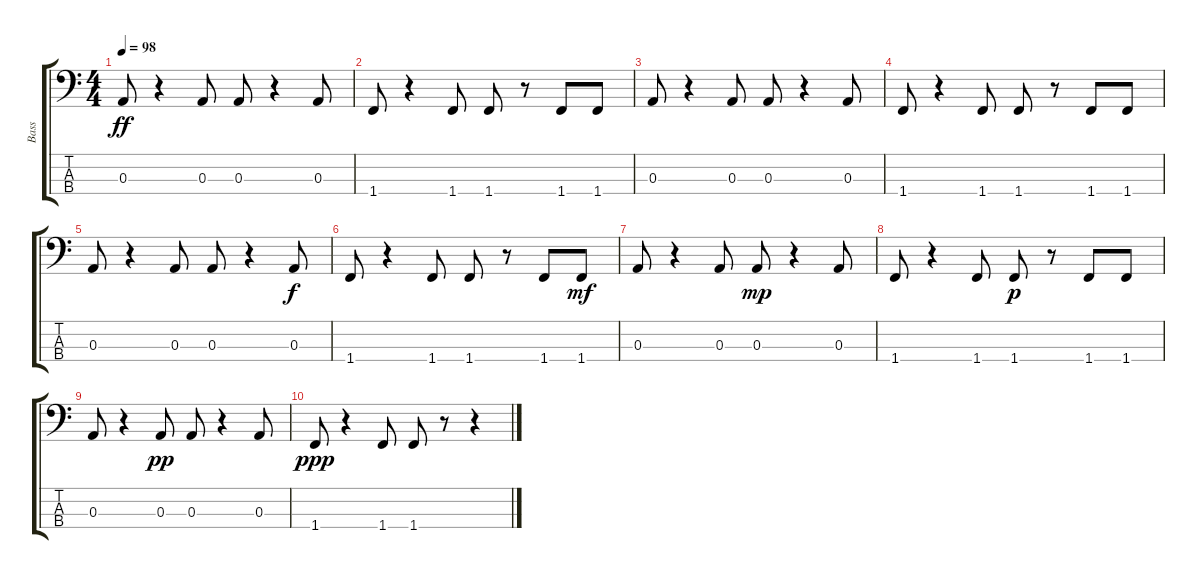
\track ("Bass" "Bass") {instrument slapbass2}
\staff {score tabs}
\tuning (G2 D2 A1 E1) {hide}
\ts (4 4)
\tempo 98
\clef f4
\ks c
0.3.8{dy ff} r.4 0.3.8 0.3.8 r.4 0.3.8 |
1.4.8 r.4 1.4.8 1.4.8 r.8 1.4.8 1.4.8 |
0.3.8 r.4 0.3.8 0.3.8 r.4 0.3.8 |
1.4.8 r.4 1.4.8 1.4.8 r.8 1.4.8 1.4.8 |
0.3.8 r.4 0.3.8 0.3.8 r.4 0.3.8{dy f} |
1.4.8 r.4 1.4.8 1.4.8 r.8 1.4.8 1.4.8{dy mf} |
0.3.8 r.4 0.3.8 0.3.8{dy mp} r.4 0.3.8 |
1.4.8 r.4 1.4.8 1.4.8{dy p} r.8 1.4.8 1.4.8 |
0.3.8 r.4 0.3.8{dy pp} 0.3.8 r.4 0.3.8 |
1.4.8{dy ppp} r.4 1.4.8 1.4.8 r.8 r.4
